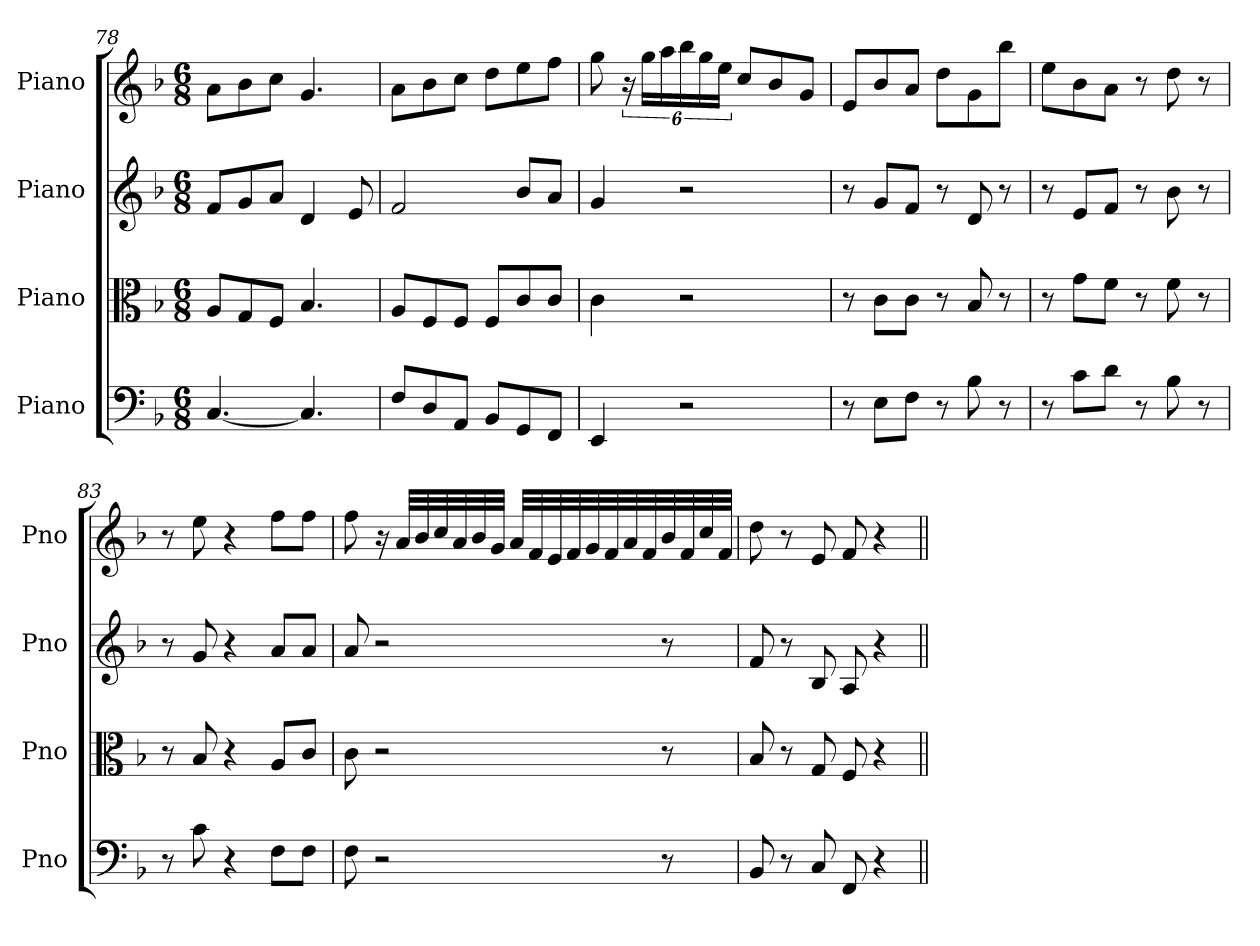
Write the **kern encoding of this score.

**kern	**kern	**kern	**kern
*part4	*part3	*part2	*part1
*staff4	*staff3	*staff2	*staff1
*I"Piano	*I"Piano	*I"Piano	*I"Piano
*I'Pno	*I'Pno	*I'Pno	*I'Pno
*clefF4	*clefC3	*clefG2	*clefG2
*k[b-]	*k[b-]	*k[b-]	*k[b-]
*M6/8	*M6/8	*M6/8	*M6/8
=78	=78	=78	=78
[4.C/	8A/L	8f/L	8a\L
.	8G/	8g/	8b-\
.	8F/J	8a/J	8cc\J
4.C/]	4.B-/	4d/	4.g/
.	.	8e/	.
=79	=79	=79	=79
8F/L	8A/L	2f/	8a\L
8D/	8F/	.	8b-\
8AA/J	8F/J	.	8cc\J
8BB-/L	8F/L	.	8dd\L
8GG/	8c/	8b-/L	8ee\
8FF/J	8c/J	8a/J	8ff\J
=80	=80	=80	=80
4EE/	4c\	4g/	8gg\
.	.	.	24r
.	.	.	24gg\LL
.	.	.	24aa\
*	*	*	*Xbrackettup
2r	2r	2r	24bb-\
.	.	.	24gg\
.	.	.	24ee\JJ
.	.	.	8cc/L
.	.	.	8b-/
.	.	.	8g/J
=81	=81	=81	=81
8r	8r	8r	8e/L
8E\L	8c\L	8g/L	8b-/
8F\J	8c\J	8f/J	8a/J
8r	8r	8r	8dd\L
8B-\	8B-/	8d/	8g\
8r	8r	8r	8bb-\J
=82	=82	=82	=82
8r	8r	8r	8ee\L
8c\L	8g\L	8e/L	8b-\
8d\J	8f\J	8f/J	8a\J
8r	8r	8r	8r
8B-\	8f\	8b-\	8dd\
8r	8r	8r	8r
!!LO:LB:g=z
=83	=83	=83	=83
8r	8r	8r	8r
8c\	8B-/	8g/	8ee\
4r	4r	4r	4r
8F\L	8A/L	8a/L	8ff\L
8F\J	8c/J	8a/J	8ff\J
=84	=84	=84	=84
8F\	8c\	8a/	8ff\
2r	2r	2r	16r
.	.	.	32a/LLL
.	.	.	32b-/
.	.	.	32cc/
.	.	.	32a/
.	.	.	32b-/
.	.	.	32g/JJJ
.	.	.	32a/LLL
.	.	.	32f/
.	.	.	32e/
.	.	.	32f/
.	.	.	32g/
.	.	.	32f/
.	.	.	32a/
.	.	.	32f/
8r	8r	8r	32b-/
.	.	.	32f/
.	.	.	32cc/
.	.	.	32f/JJJ
=85	=85	=85	=85
8BB-/	8B-/	8f/	8dd\
8r	8r	8r	8r
8C/	8G/	8B-/	8e/
8FF/	8F/	8A/	8f/
4r	4r	4r	4r
=||	=||	=||	=||
*-	*-	*-	*-
